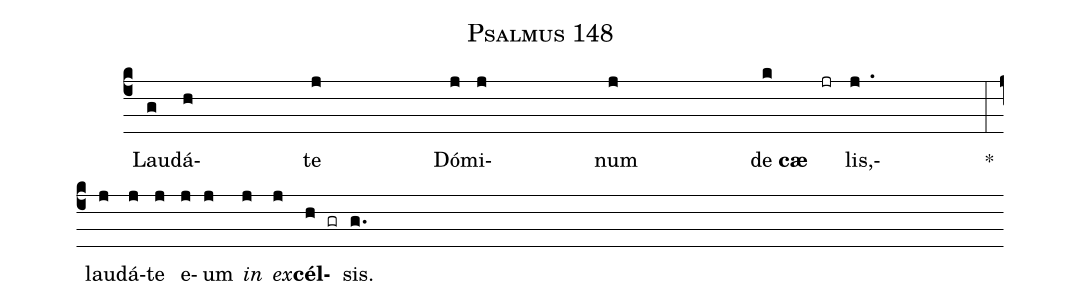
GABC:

name:Psalmus 148;
%%
(c4)
~~L{a}u(g)dá(h)te(j) Dó(j)mi(j)num(j) de <b>cæ</b>(k jr)lis,(j. ) *(:z)
lau(j)dá(j)te(j) e(j)um(j) <i>in</i>(j) <i>ex</i>(j)<b>cél</b>(h gr)sis.(g.)

% vim: se enc=utf8 fenc=utf8 digraph syn=gabc:
